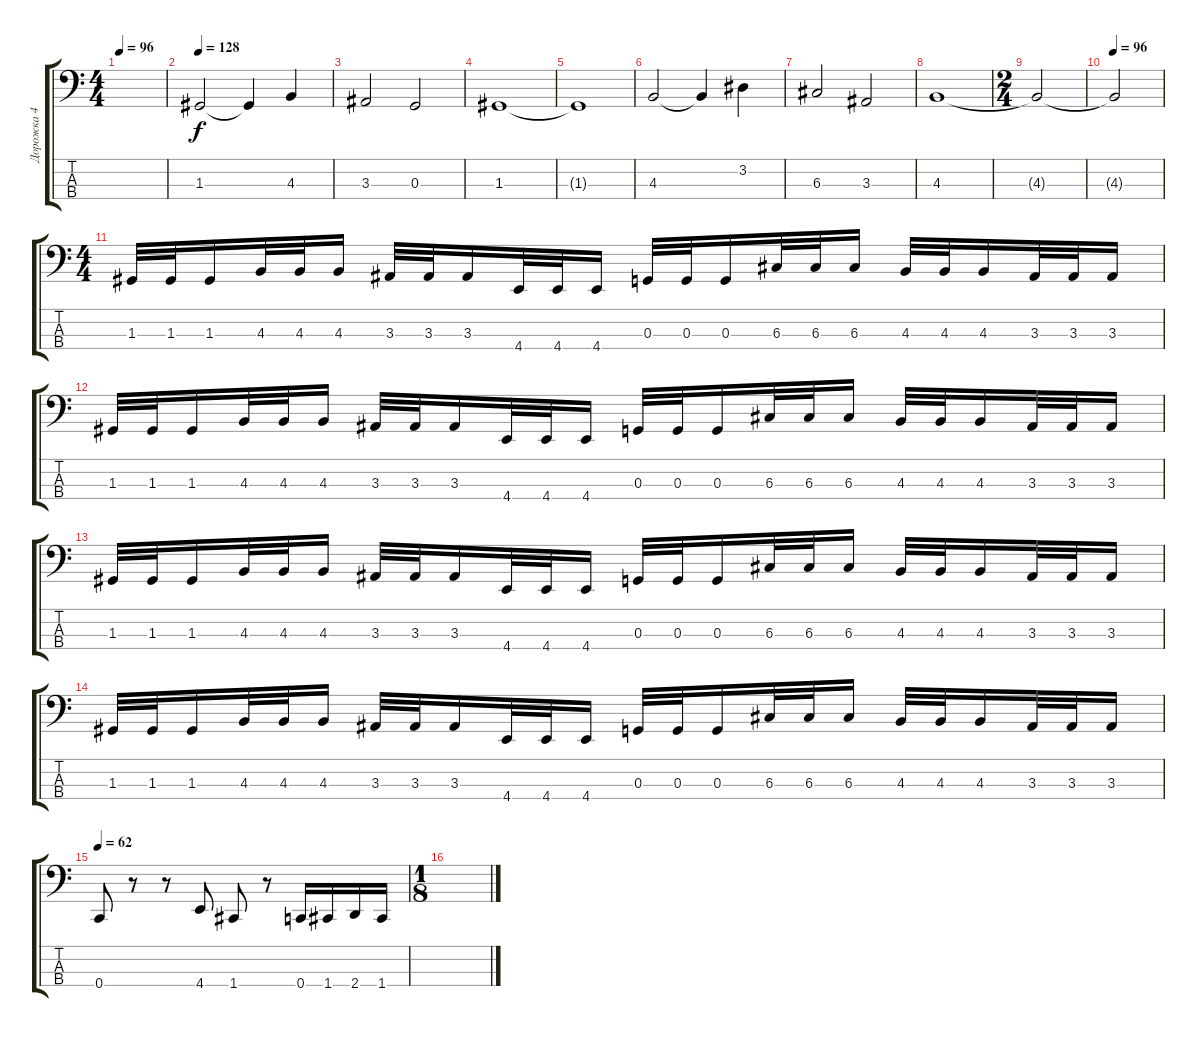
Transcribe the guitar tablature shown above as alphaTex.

\track ("Дорожка 4" "Дорожка 4") {instrument electricbasspick}
\staff {score tabs}
\tuning (F2 C2 G1 C1) {hide}
\ts (4 4)
\tempo 96
\clef f4
\ks c
|
\tempo 128
1.3.2 1.3{t}.4 4.3.4 |
3.3.2 0.3.2 |
1.3.1 |
1.3{t}.1 |
4.3.2 4.3{t}.4 3.2.4 |
6.3.2 3.3.2 |
4.3.1 |
\ts (2 4)
4.3{t}.2 |
\tempo 96
4.3{t}.2 |
\ts (4 4)
1.3.32 1.3.32 1.3.16 4.3.32 4.3.32 4.3.16 3.3.32 3.3.32 3.3.16 4.4.32 4.4.32 4.4.16 0.3.32 0.3.32 0.3.16 6.3.32 6.3.32 6.3.16 4.3.32 4.3.32 4.3.16 3.3.32 3.3.32 3.3.16 |
1.3.32 1.3.32 1.3.16 4.3.32 4.3.32 4.3.16 3.3.32 3.3.32 3.3.16 4.4.32 4.4.32 4.4.16 0.3.32 0.3.32 0.3.16 6.3.32 6.3.32 6.3.16 4.3.32 4.3.32 4.3.16 3.3.32 3.3.32 3.3.16 |
1.3.32 1.3.32 1.3.16 4.3.32 4.3.32 4.3.16 3.3.32 3.3.32 3.3.16 4.4.32 4.4.32 4.4.16 0.3.32 0.3.32 0.3.16 6.3.32 6.3.32 6.3.16 4.3.32 4.3.32 4.3.16 3.3.32 3.3.32 3.3.16 |
1.3.32 1.3.32 1.3.16 4.3.32 4.3.32 4.3.16 3.3.32 3.3.32 3.3.16 4.4.32 4.4.32 4.4.16 0.3.32 0.3.32 0.3.16 6.3.32 6.3.32 6.3.16 4.3.32 4.3.32 4.3.16 3.3.32 3.3.32 3.3.16 |
\tempo 62
0.4.8 r.8 r.8 4.4.8 1.4.8 r.8 0.4.16 1.4.16 2.4.16 1.4.16 |
\ts (1 8)
